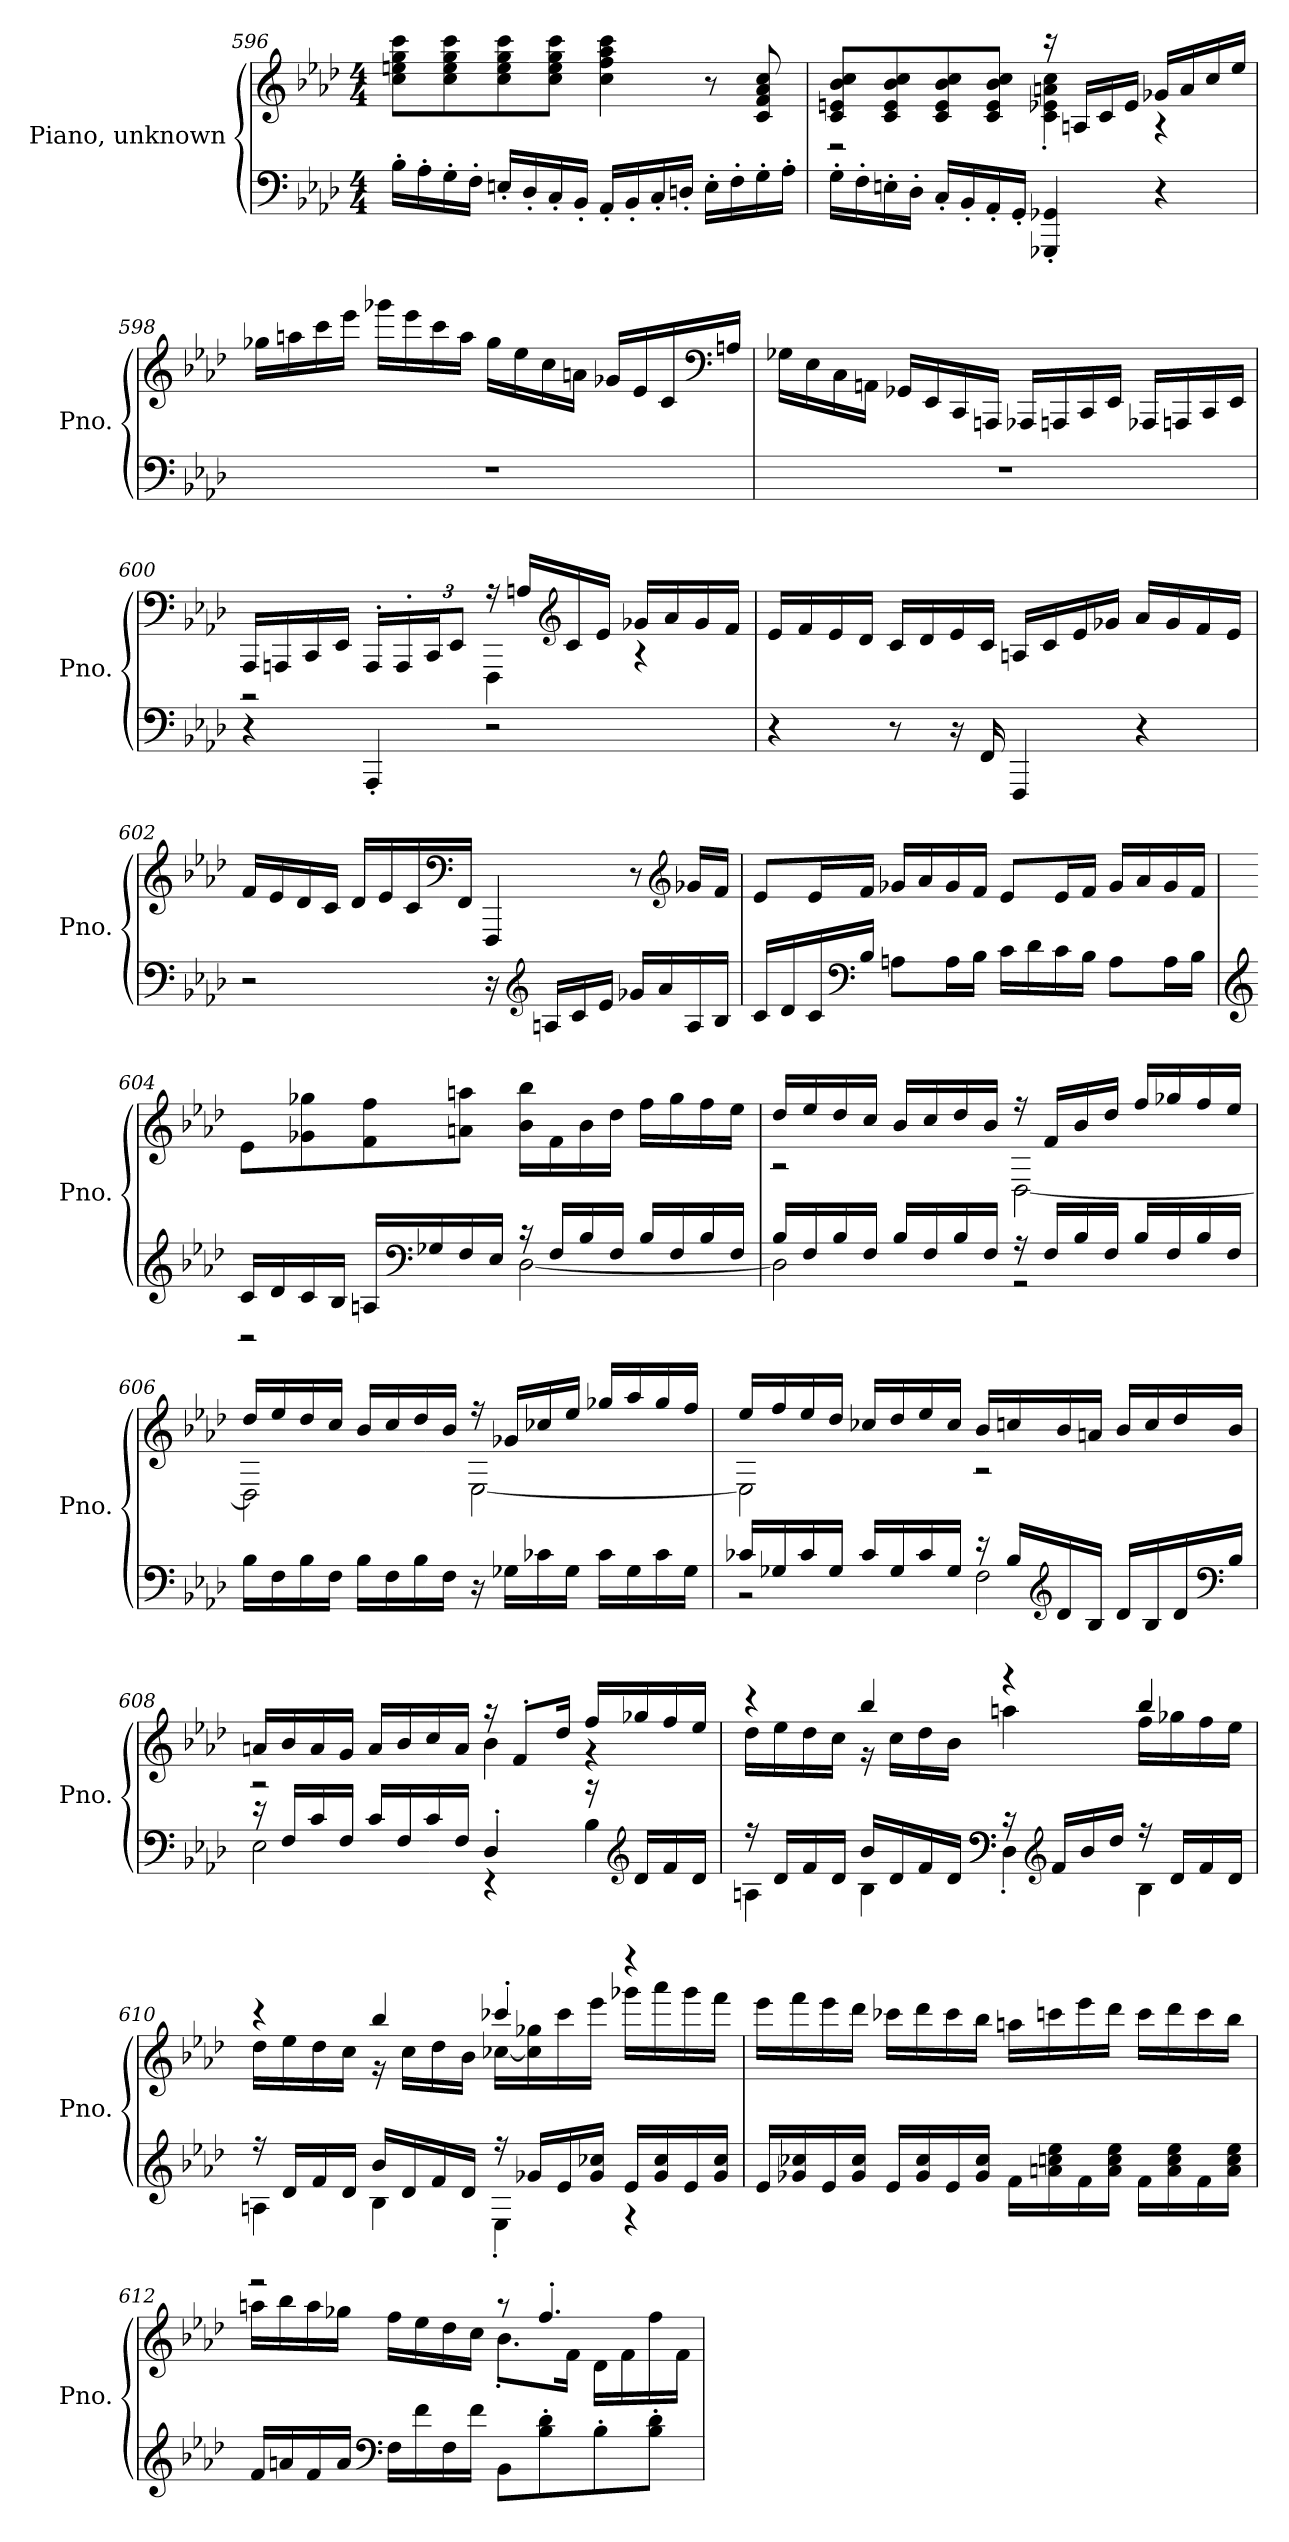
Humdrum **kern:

**kern	**kern
*part1	*part1
*staff2	*staff1
*I"Piano, unknown	*
*I'Pno.	*
!!LO:PB:g=z
*clefF4	*clefG2
*k[b-e-a-d-]	*k[b-e-a-d-]
*M4/4	*M4/4
=596	=596
16B-'\LL	8cc\ 8een\ 8gg\ 8ccc\L
16A-'\	.
16G'\	8cc\ 8ee\ 8gg\ 8ccc\
16F'\JJ	.
16En'/LL	8cc\ 8ee\ 8gg\ 8ccc\
16D-'/	.
16C'/	8cc\ 8ee\ 8gg\ 8ccc\J
16BB-'/JJ	.
16AA-'/LL	4cc\ 4ff\ 4aa-\ 4ccc\
16BB-'/	.
16C'/	.
16Dn'/JJ	.
16E'\LL	8r
16F'\	.
16G'\	8c/ 8f/ 8a-/ 8cc/
16A-'\JJ	.
=597	=597
*	*^
16G'\LL	8c/ 8en/ 8b-/ 8cc/L	2r
16F'\	.	.
16En'\	8c/ 8e/ 8b-/ 8cc/	.
16D-'\JJ	.	.
16C'/LL	8c/ 8e/ 8b-/ 8cc/	.
16BB-'/	.	.
16AA-'/	8c/ 8e/ 8b-/ 8cc/J	.
16GG'/JJ	.	.
4GGG-X/' 4GG-X/'	16r	4c\' 4e-X\' 4an\' 4cc\'
.	16An/LL	.
.	16c/	.
.	16e-/JJ	.
4r	16g-X/LL	4r
.	16a/	.
.	16cc/	.
.	16ee-/JJ	.
*	*v	*v
!!LO:LB:g=z
=598	=598
1r	16gg-X\LL
.	16aan\
.	16ccc\
.	16eee-\JJ
.	16ggg-X\LL
.	16eee-\
.	16ccc\
.	16aa\JJ
.	16gg-\LL
.	16ee-\
.	16cc\
.	16an\JJ
.	16g-X/LL
.	16e-/
.	16c/
*	*clefF4
.	16An/JJ
!!LO:LB:g=z
=599	=599
1r	16G-X\LL
.	16E-\
.	16C\
.	16AAn\JJ
.	16GG-X/LL
.	16EE-/
.	16CC/
.	16AAAn/JJ
.	16AAA-X/LL
.	16AAAn/
.	16CC/
.	16EE-/JJ
.	16AAA-X/LL
.	16AAAn/
.	16CC/
.	16EE-/JJ
!!LO:LB:g=z
=600	=600
*	*^
4r	16AAA-/LL	2r
.	16AAAn/	.
.	16CC/	.
.	16EE-/JJ	.
4AAA-'/	16AAA'/LL	.
.	16AAA'/	.
*	*Xbrackettup	*
.	24CC/J	.
.	12EE-/J	.
2r	16r	4FFF\
.	16An/LL	.
*	*clefG2	*
.	16c/	.
.	16e-/JJ	.
.	16g-X/LL	4r
.	16a-/	.
.	16g-/	.
.	16f/JJ	.
*	*v	*v
=601	=601
4r	16e-/LL
.	16f/
.	16e-/
.	16d-/JJ
8r	16c/LL
.	16d-/
16r	16e-/
16FF/	16c/JJ
4FFF/	16An/LL
.	16c/
.	16e-/
.	16g-X/JJ
4r	16a-/LL
.	16g-/
.	16f/
.	16e-/JJ
!!LO:LB:g=z
=602	=602
2r	16f/LL
.	16e-/
.	16d-/
.	16c/JJ
.	16d-/LL
.	16e-/
.	16c/
*	*clefF4
.	16FF/JJ
16r	4FFF/
*clefG2	*
16An/LL	.
16c/	.
16e-/JJ	.
16g-X/LL	8r
16a-/	.
*	*clefG2
16A/	16g-X/LL
16B-/JJ	16f/JJ
=603	=603
16c/LL	8e-/L
16d-/	.
16c/	16e-/L
*clefF4	*
16B-/JJ	16f/JJ
8An\L	16g-X/LL
.	16a-/
16A\L	16g-/
16B-\JJ	16f/JJ
16c\LL	8e-/L
16d-\	.
16c\	16e-/L
16B-\JJ	16f/JJ
8A\L	16g-/LL
.	16a-/
16A\L	16g-/
16B-\JJ	16f/JJ
!!LO:LB:g=z
=604	=604
*clefG2	*
*^	*
16c/LL	2r	8e-\L
16d-/	.	.
16c/	.	8g-X\ 8gg-X\
16B-/JJ	.	.
16An/LL	.	8f\ 8ff\
*clefF4	*	*
16G-X/	.	.
16F/	.	8an\ 8aan\J
16E-/JJ	.	.
16r	[2D-\	16b-\ 16bb-\LL
16F/LL	.	16f\
16B-/	.	16b-\
16F/JJ	.	16dd-\JJ
16B-/LL	.	16ff\LL
16F/	.	16gg-\
16B-/	.	16ff\
16F/JJ	.	16ee-\JJ
=605	=605	=605
*	*	*^
16B-/LL	2D-\]	16dd-/LL	2r
16F/	.	16ee-/	.
16B-/	.	16dd-/	.
16F/JJ	.	16cc/JJ	.
16B-/LL	.	16b-/LL	.
16F/	.	16cc/	.
16B-/	.	16dd-/	.
16F/JJ	.	16b-/JJ	.
16r	2r	16r	[2D-\
16F/LL	.	16f/LL	.
16B-/	.	16b-/	.
16F/JJ	.	16dd-/JJ	.
16B-/LL	.	16ff/LL	.
16F/	.	16gg-X/	.
16B-/	.	16ff/	.
16F/JJ	.	16ee-/JJ	.
*v	*v	*	*
!!LO:PB:g=z	!!
=606	=606	=606
16B-\LL	16dd-/LL	2D-\]
16F\	16ee-/	.
16B-\	16dd-/	.
16F\JJ	16cc/JJ	.
16B-\LL	16b-/LL	.
16F\	16cc/	.
16B-\	16dd-/	.
16F\JJ	16b-/JJ	.
16r	16r	[2E-\
16G-X\LL	16g-X/LL	.
16c-X\	16cc-X/	.
16G-\JJ	16ee-/JJ	.
16c-\LL	16gg-X/LL	.
16G-\	16aa-/	.
16c-\	16gg-/	.
16G-\JJ	16ff/JJ	.
=607	=607	=607
*^	*	*
16c-X/LL	2r	16ee-/LL	2E-\]
16G-X/	.	16ff/	.
16c-/	.	16ee-/	.
16G-/JJ	.	16dd-/JJ	.
16c-/LL	.	16cc-X/LL	.
16G-/	.	16dd-/	.
16c-/	.	16ee-/	.
16G-/JJ	.	16cc-/JJ	.
16r	2F\	16b-/LL	2r
16B-/LL	.	16ccn/	.
*clefG2	*	*	*
16d-/	.	16b-/	.
16B-/JJ	.	16an/JJ	.
16d-/LL	.	16b-/LL	.
16B-/	.	16cc/	.
16d-/	.	16dd-/	.
*clefF4	*	*	*
16B-/JJ	.	16b-/JJ	.
!!LO:LB:g=z	!!
=608	=608	=608	=608
16r	2E-\	16an/LL	2r
16F/LL	.	16b-/	.
16c/	.	16a/	.
16F/JJ	.	16g/JJ	.
16c/LL	.	16a/LL	.
16F/	.	16b-/	.
16c/	.	16cc/	.
16F/JJ	.	16a/JJ	.
4D-'/	4r	16r	4b-\
.	.	8f'/L	.
.	.	16dd-/Jk	.
16r	4B-\	16ff/LL	4r
*clefG2	*	*	*
16d-/LL	.	16gg-X/	.
16f/	.	16ff/	.
16d-/JJ	.	16ee-/JJ	.
=609	=609	=609	=609
16r	4An\	4r	16dd-\LL
16d-/LL	.	.	16ee-\
16f/	.	.	16dd-\
16d-/JJ	.	.	16cc\JJ
16b-/LL	4B-\	4bb-/	16r
16d-/	.	.	16cc\LL
16f/	.	.	16dd-\
16d-/JJ	.	.	16b-\JJ
*clefF4	*	*	*
16r	4D-'\	4r	4aan\
*clefG2	*	*	*
16f/LL	.	.	.
16b-/	.	.	.
16dd-/JJ	.	.	.
16r	4B-\	4bb-/	16ff\LL
16d-/LL	.	.	16gg-X\
16f/	.	.	16ff\
16d-/JJ	.	.	16ee-\JJ
!!LO:LB:g=z	!!
=610	=610	=610	=610
16r	4An\	4r	16dd-\LL
16d-/LL	.	.	16ee-\
16f/	.	.	16dd-\
16d-/JJ	.	.	16cc\JJ
16b-/LL	4B-\	4bb-/	16r
16d-/	.	.	16cc\LL
16f/	.	.	16dd-\
16d-/JJ	.	.	16b-\JJ
16r	4E-'\	4ccc-X'/	[16cc-X\LL
16g-X/LL	.	.	16cc-\] 16gg-X\
16e-/	.	.	16ccc-\
16g-/ 16cc-X/JJ	.	.	16eee-\JJ
16e-/LL	4r	4r	16ggg-X\LL
16g-/ 16cc-/	.	.	16aaa-\
16e-/	.	.	16ggg-\
16g-/ 16cc-/JJ	.	.	16fff\JJ
*v	*v	*	*
*	*v	*v
!!LO:LB:g=z
=611	=611
16e-/LL	16eee-\LL
16g-X/ 16cc-X/	16fff\
16e-/	16eee-\
16g-/ 16cc-/JJ	16ddd-\JJ
16e-/LL	16ccc-X\LL
16g-/ 16cc-/	16ddd-\
16e-/	16ccc-\
16g-/ 16cc-/JJ	16bb-\JJ
16f\LL	16aan\LL
16an\ 16ccn\ 16ee-\	16cccn\
16f\	16eee-\
16a\ 16cc\ 16ee-\JJ	16ddd-\JJ
16f\LL	16ccc\LL
16a\ 16cc\ 16ee-\	16ddd-\
16f\	16ccc\
16a\ 16cc\ 16ee-\JJ	16bb-\JJ
=612	=612
*	*^
16f/LL	2r	16aan\LL
16an/	.	16bb-\
16f/	.	16aa\
16a/JJ	.	16gg-X\JJ
*clefF4	*	*
16F\LL	.	16ff\LL
16f\	.	16ee-\
16F\	.	16dd-\
16f\JJ	.	16cc\JJ
8BB-\L	8r	8.b-'\L
8B-\' 8d-\'	4.ff'/	.
.	.	16f\Jk
8B-'\	.	16d-\LL
.	.	16f\
8B-\' 8d-\'J	.	16ff\
.	.	16f\JJ
*	*v	*v
=	=
*-	*-
